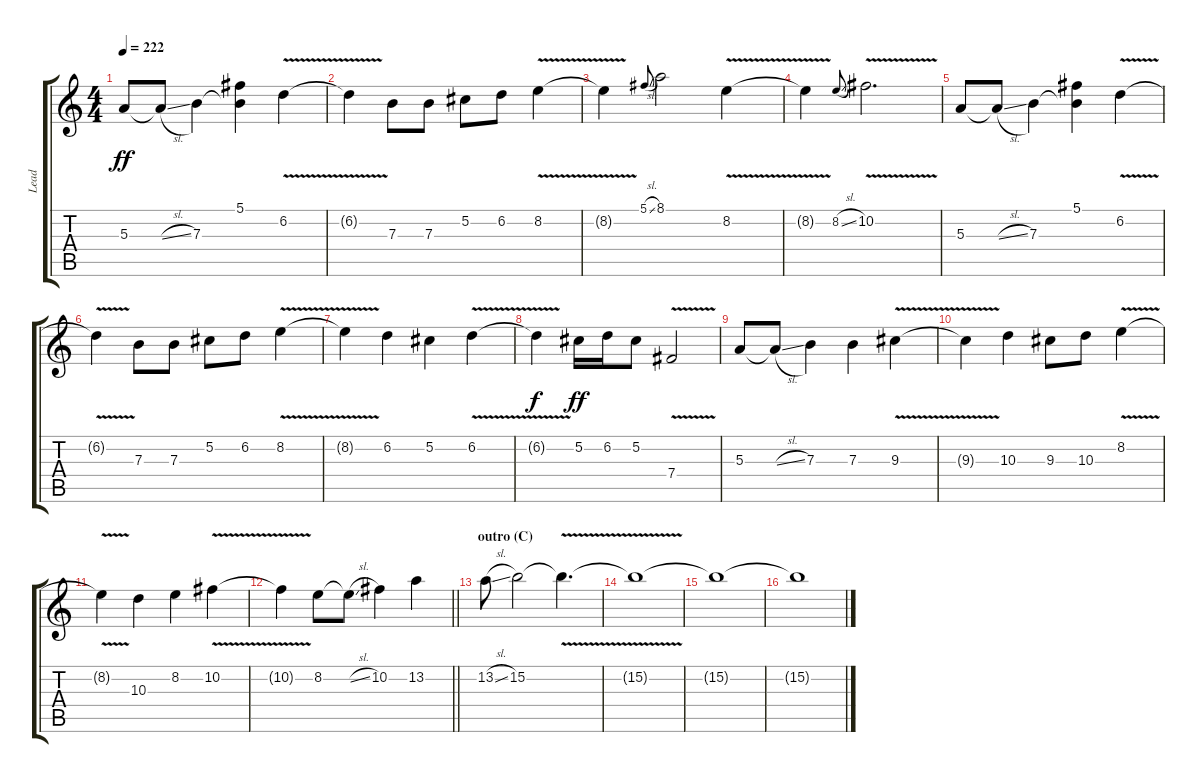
\track ("Lead" "Lead") {instrument distortionguitar}
\staff {score tabs}
\tuning (Db4 Ab3 E3 B2 Gb2 B1) {hide}
\ts (4 4)
\tempo 222
\clef g2
\ks c
5.3.8{dy ff} 5.3{sl t}.8 7.3.4 (5.1 7.3{t}).4 6.2{v}.4 |
6.2{t}.4 7.3.8 7.3.8 5.2.8 6.2.8 8.2{v}.4 |
8.2{t}.4 5.1{sl}.8{gr onbeat} 8.1.2 8.2{v}.4 |
8.2{t}.4 8.2{sl}.8{gr onbeat} 10.2{v}.2{d} |
5.3.8 5.3{sl t}.8 7.3.4 (5.1 7.3{t}).4 6.2{v}.4 |
6.2{t}.4 7.3.8 7.3.8 5.2.8 6.2.8 8.2{v}.4 |
8.2{t}.4 6.2.4 5.2.4 6.2{v}.4 |
6.2{t}.4{dy f} 5.2.16{dy ff} 6.2.16 5.2.8 7.4{v}.2 |
5.3.8 5.3{sl t}.8 7.3.4 7.3.4 9.3{v}.4 |
9.3{t}.4 10.3.4 9.3.8 10.3.8 8.2{v}.4 |
8.2{t}.4 10.3.4 8.2.4 10.2{v}.4 |
\barLineRight lightlight
10.2{t}.4 8.2.8 8.2{sl t}.8 10.2.4 13.2.4 |
\section ("" "outro (C)")
13.2{sl}.8 15.2.2 15.2{v t}.4{d} |
15.2{t}.1{volume 5} |
15.2{t}.1 |
15.2{t}.1
